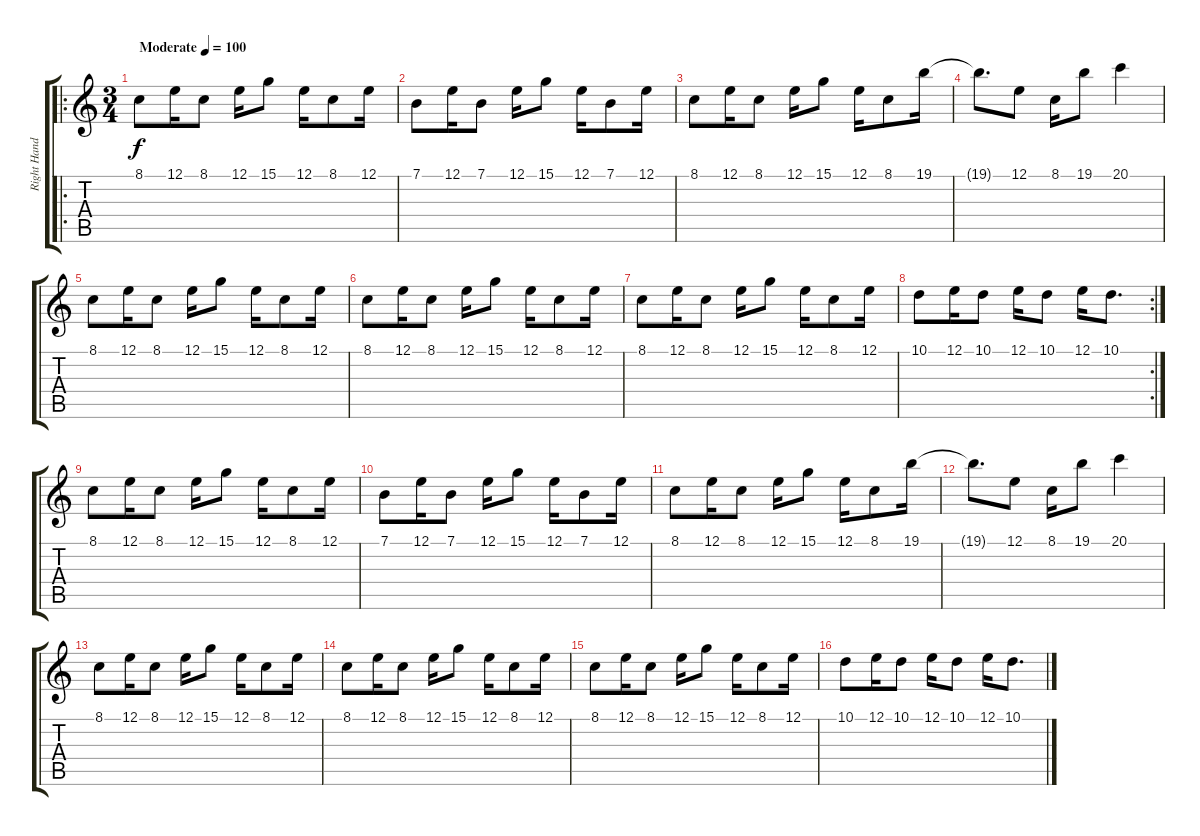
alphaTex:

\track ("Right Hand" "Right Hand") {instrument acousticgrandpiano}
\staff {score tabs}
\tuning (E4 B3 G3 D3 A2 E2) {hide}
\ro
\ts (3 4)
\tempo (100 "Moderate")
\clef g2
\ks c
8.1.8{dy f instrument acousticgrandpiano} 12.1.16 8.1.8 12.1.16 15.1.8 12.1.16 8.1.8 12.1.16 |
7.1.8 12.1.16 7.1.8 12.1.16 15.1.8 12.1.16 7.1.8 12.1.16 |
8.1.8 12.1.16 8.1.8 12.1.16 15.1.8 12.1.16 8.1.8 19.1.16 |
19.1{t}.8{d} 12.1.8 8.1.16 19.1.8 20.1.4 |
8.1.8 12.1.16 8.1.8 12.1.16 15.1.8 12.1.16 8.1.8 12.1.16 |
8.1.8 12.1.16 8.1.8 12.1.16 15.1.8 12.1.16 8.1.8 12.1.16 |
8.1.8 12.1.16 8.1.8 12.1.16 15.1.8 12.1.16 8.1.8 12.1.16 |
\rc 2
10.1.8 12.1.16 10.1.8 12.1.16 10.1.8 12.1.16 10.1.8{d} |
8.1.8 12.1.16 8.1.8 12.1.16 15.1.8 12.1.16 8.1.8 12.1.16 |
7.1.8 12.1.16 7.1.8 12.1.16 15.1.8 12.1.16 7.1.8 12.1.16 |
8.1.8 12.1.16 8.1.8 12.1.16 15.1.8 12.1.16 8.1.8 19.1.16 |
19.1{t}.8{d} 12.1.8 8.1.16 19.1.8 20.1.4 |
8.1.8 12.1.16 8.1.8 12.1.16 15.1.8 12.1.16 8.1.8 12.1.16 |
8.1.8 12.1.16 8.1.8 12.1.16 15.1.8 12.1.16 8.1.8 12.1.16 |
8.1.8 12.1.16 8.1.8 12.1.16 15.1.8 12.1.16 8.1.8 12.1.16 |
10.1.8 12.1.16 10.1.8 12.1.16 10.1.8 12.1.16 10.1.8{d}
